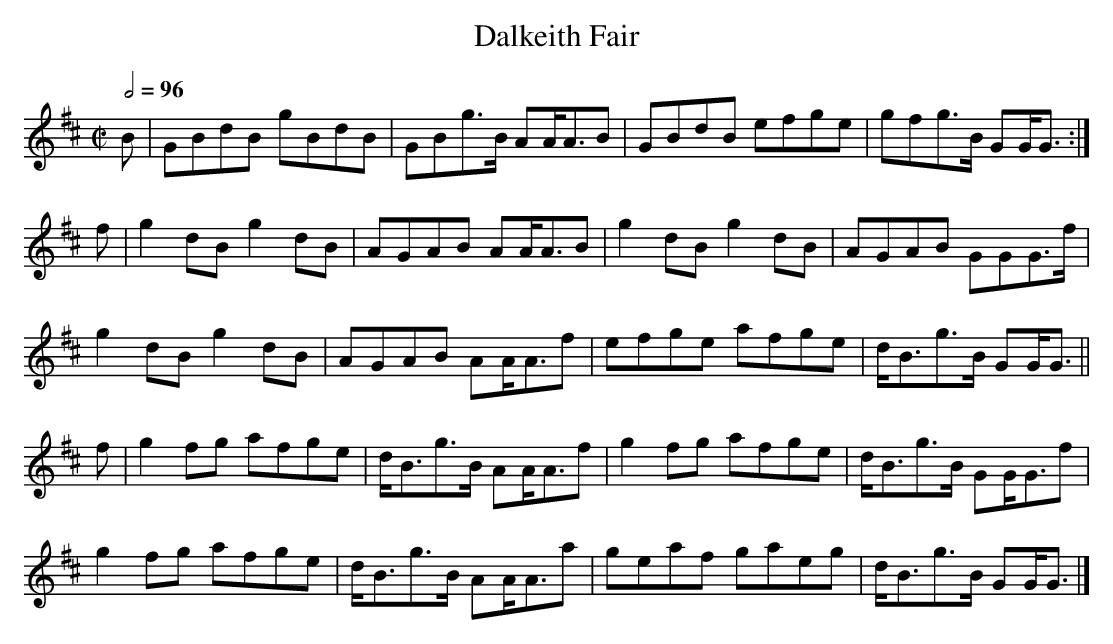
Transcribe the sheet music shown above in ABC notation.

X:1
T:Dalkeith Fair
M:C|
L:1/8
Q:1/2=96
K:GLyd
B|GBdB gBdB|GBg>B  AA<AB|GBdB efge|gfg>B  GG<G:|
f|g2dB g2dB|AGAB   AA<AB|g2dB g2dB|AGAB   GGG>f|
  g2dB g2dB|AGAB   AA<Af|efge afge|d<Bg>B GG<G||
f|g2fg afge|d<Bg>B AA<Af|g2fg afge|d<Bg>B GG<Gf|
  g2fg afge|d<Bg>B AA<Aa|geaf gaeg|d<Bg>B GG<G|]

=============================================================================
==  (c) Jack Campin         http://www.campin.me.uk/           April 2011  ==
==        11 Third Street, Newtongrange, Midlothian EH22 4PU, Scotland     ==
==                                                                         ==
==              these pages: http://tinyurl.com/scottishmodes              ==
=============================================================================
